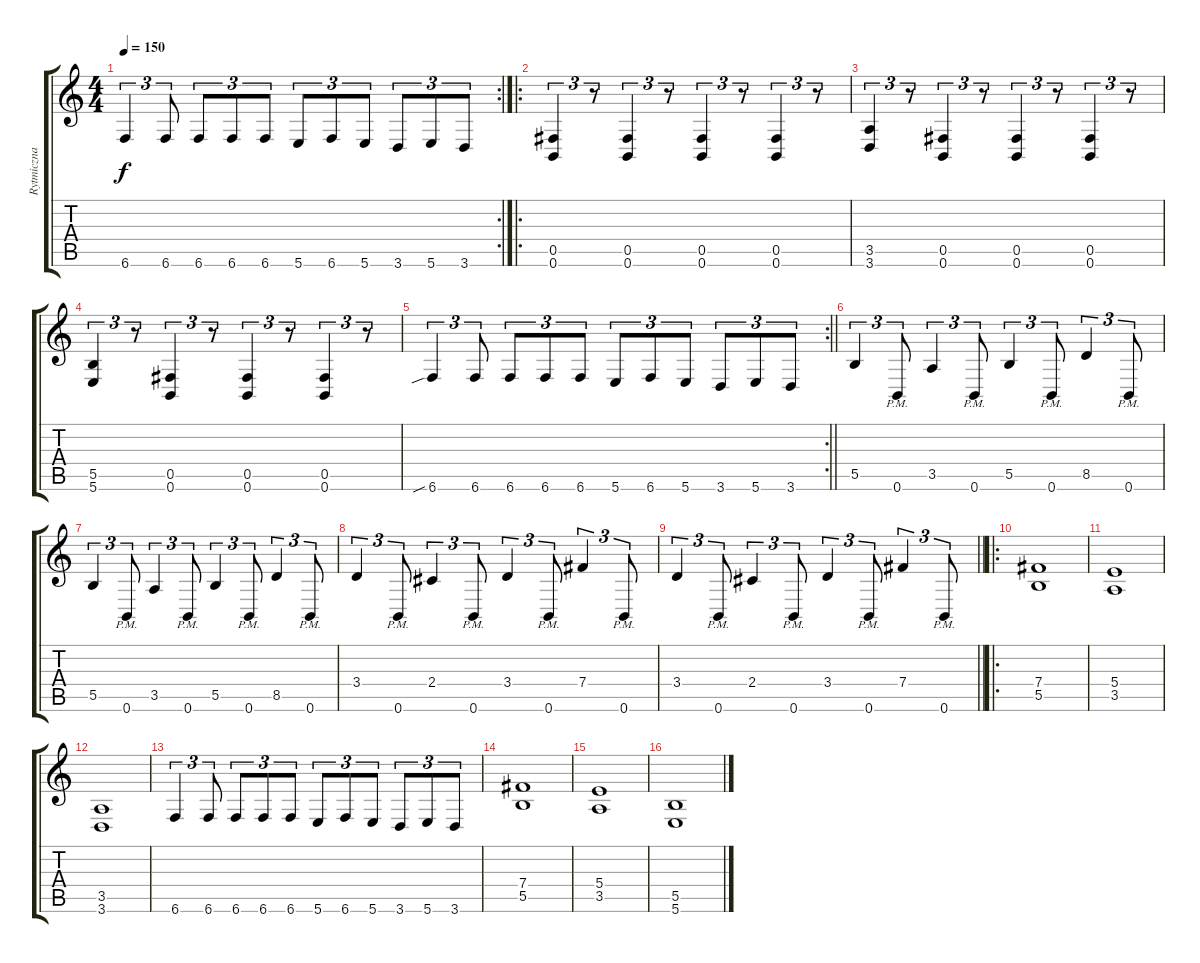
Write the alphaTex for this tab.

\track ("Rytmiczna 1" "Rytmiczna ") {instrument distortionguitar}
\staff {score tabs}
\tuning (Db4 Ab3 E3 B2 Gb2 B1) {hide}
\rc 2
\ts (4 4)
\tempo 150
\clef g2
\ks c
6.6.4{tu (3 2) dy f} 6.6.8{tu (3 2)} 6.6.8{tu (3 2)} 6.6.8{tu (3 2)} 6.6.8{tu (3 2)} 5.6.8{tu (3 2)} 6.6.8{tu (3 2)} 5.6.8{tu (3 2)} 3.6.8{tu (3 2)} 5.6.8{tu (3 2)} 3.6.8{tu (3 2)} |
\ro
(0.5 0.6).4{tu (3 2)} r.8{tu (3 2)} (0.5 0.6).4{tu (3 2)} r.8{tu (3 2)} (0.5 0.6).4{tu (3 2)} r.8{tu (3 2)} (0.5 0.6).4{tu (3 2)} r.8{tu (3 2)} |
(3.5 3.6).4{tu (3 2)} r.8{tu (3 2)} (0.5 0.6).4{tu (3 2)} r.8{tu (3 2)} (0.5 0.6).4{tu (3 2)} r.8{tu (3 2)} (0.5 0.6).4{tu (3 2)} r.8{tu (3 2)} |
(5.5 5.6).4{tu (3 2)} r.8{tu (3 2)} (0.5 0.6).4{tu (3 2)} r.8{tu (3 2)} (0.5 0.6).4{tu (3 2)} r.8{tu (3 2)} (0.5 0.6).4{tu (3 2)} r.8{tu (3 2)} |
\rc 2
\barLineRight lightlight
6.6{sib}.4{tu (3 2)} 6.6.8{tu (3 2)} 6.6.8{tu (3 2)} 6.6.8{tu (3 2)} 6.6.8{tu (3 2)} 5.6.8{tu (3 2)} 6.6.8{tu (3 2)} 5.6.8{tu (3 2)} 3.6.8{tu (3 2)} 5.6.8{tu (3 2)} 3.6.8{tu (3 2)} |
5.5.4{tu (3 2)} 0.6{pm}.8{tu (3 2)} 3.5.4{tu (3 2)} 0.6{pm}.8{tu (3 2)} 5.5.4{tu (3 2)} 0.6{pm}.8{tu (3 2)} 8.5.4{tu (3 2)} 0.6{pm}.8{tu (3 2)} |
5.5.4{tu (3 2)} 0.6{pm}.8{tu (3 2)} 3.5.4{tu (3 2)} 0.6{pm}.8{tu (3 2)} 5.5.4{tu (3 2)} 0.6{pm}.8{tu (3 2)} 8.5.4{tu (3 2)} 0.6{pm}.8{tu (3 2)} |
3.4.4{tu (3 2)} 0.6{pm}.8{tu (3 2)} 2.4.4{tu (3 2)} 0.6{pm}.8{tu (3 2)} 3.4.4{tu (3 2)} 0.6{pm}.8{tu (3 2)} 7.4.4{tu (3 2)} 0.6{pm}.8{tu (3 2)} |
\barLineRight lightlight
3.4.4{tu (3 2)} 0.6{pm}.8{tu (3 2)} 2.4.4{tu (3 2)} 0.6{pm}.8{tu (3 2)} 3.4.4{tu (3 2)} 0.6{pm}.8{tu (3 2)} 7.4.4{tu (3 2)} 0.6{pm}.8{tu (3 2)} |
\ro
(7.4 5.5).1 |
(5.4 3.5).1 |
(3.5 3.6).1 |
6.6.4{tu (3 2)} 6.6.8{tu (3 2)} 6.6.8{tu (3 2)} 6.6.8{tu (3 2)} 6.6.8{tu (3 2)} 5.6.8{tu (3 2)} 6.6.8{tu (3 2)} 5.6.8{tu (3 2)} 3.6.8{tu (3 2)} 5.6.8{tu (3 2)} 3.6.8{tu (3 2)} |
(7.4 5.5).1 |
(5.4 3.5).1 |
(5.5 5.6).1
